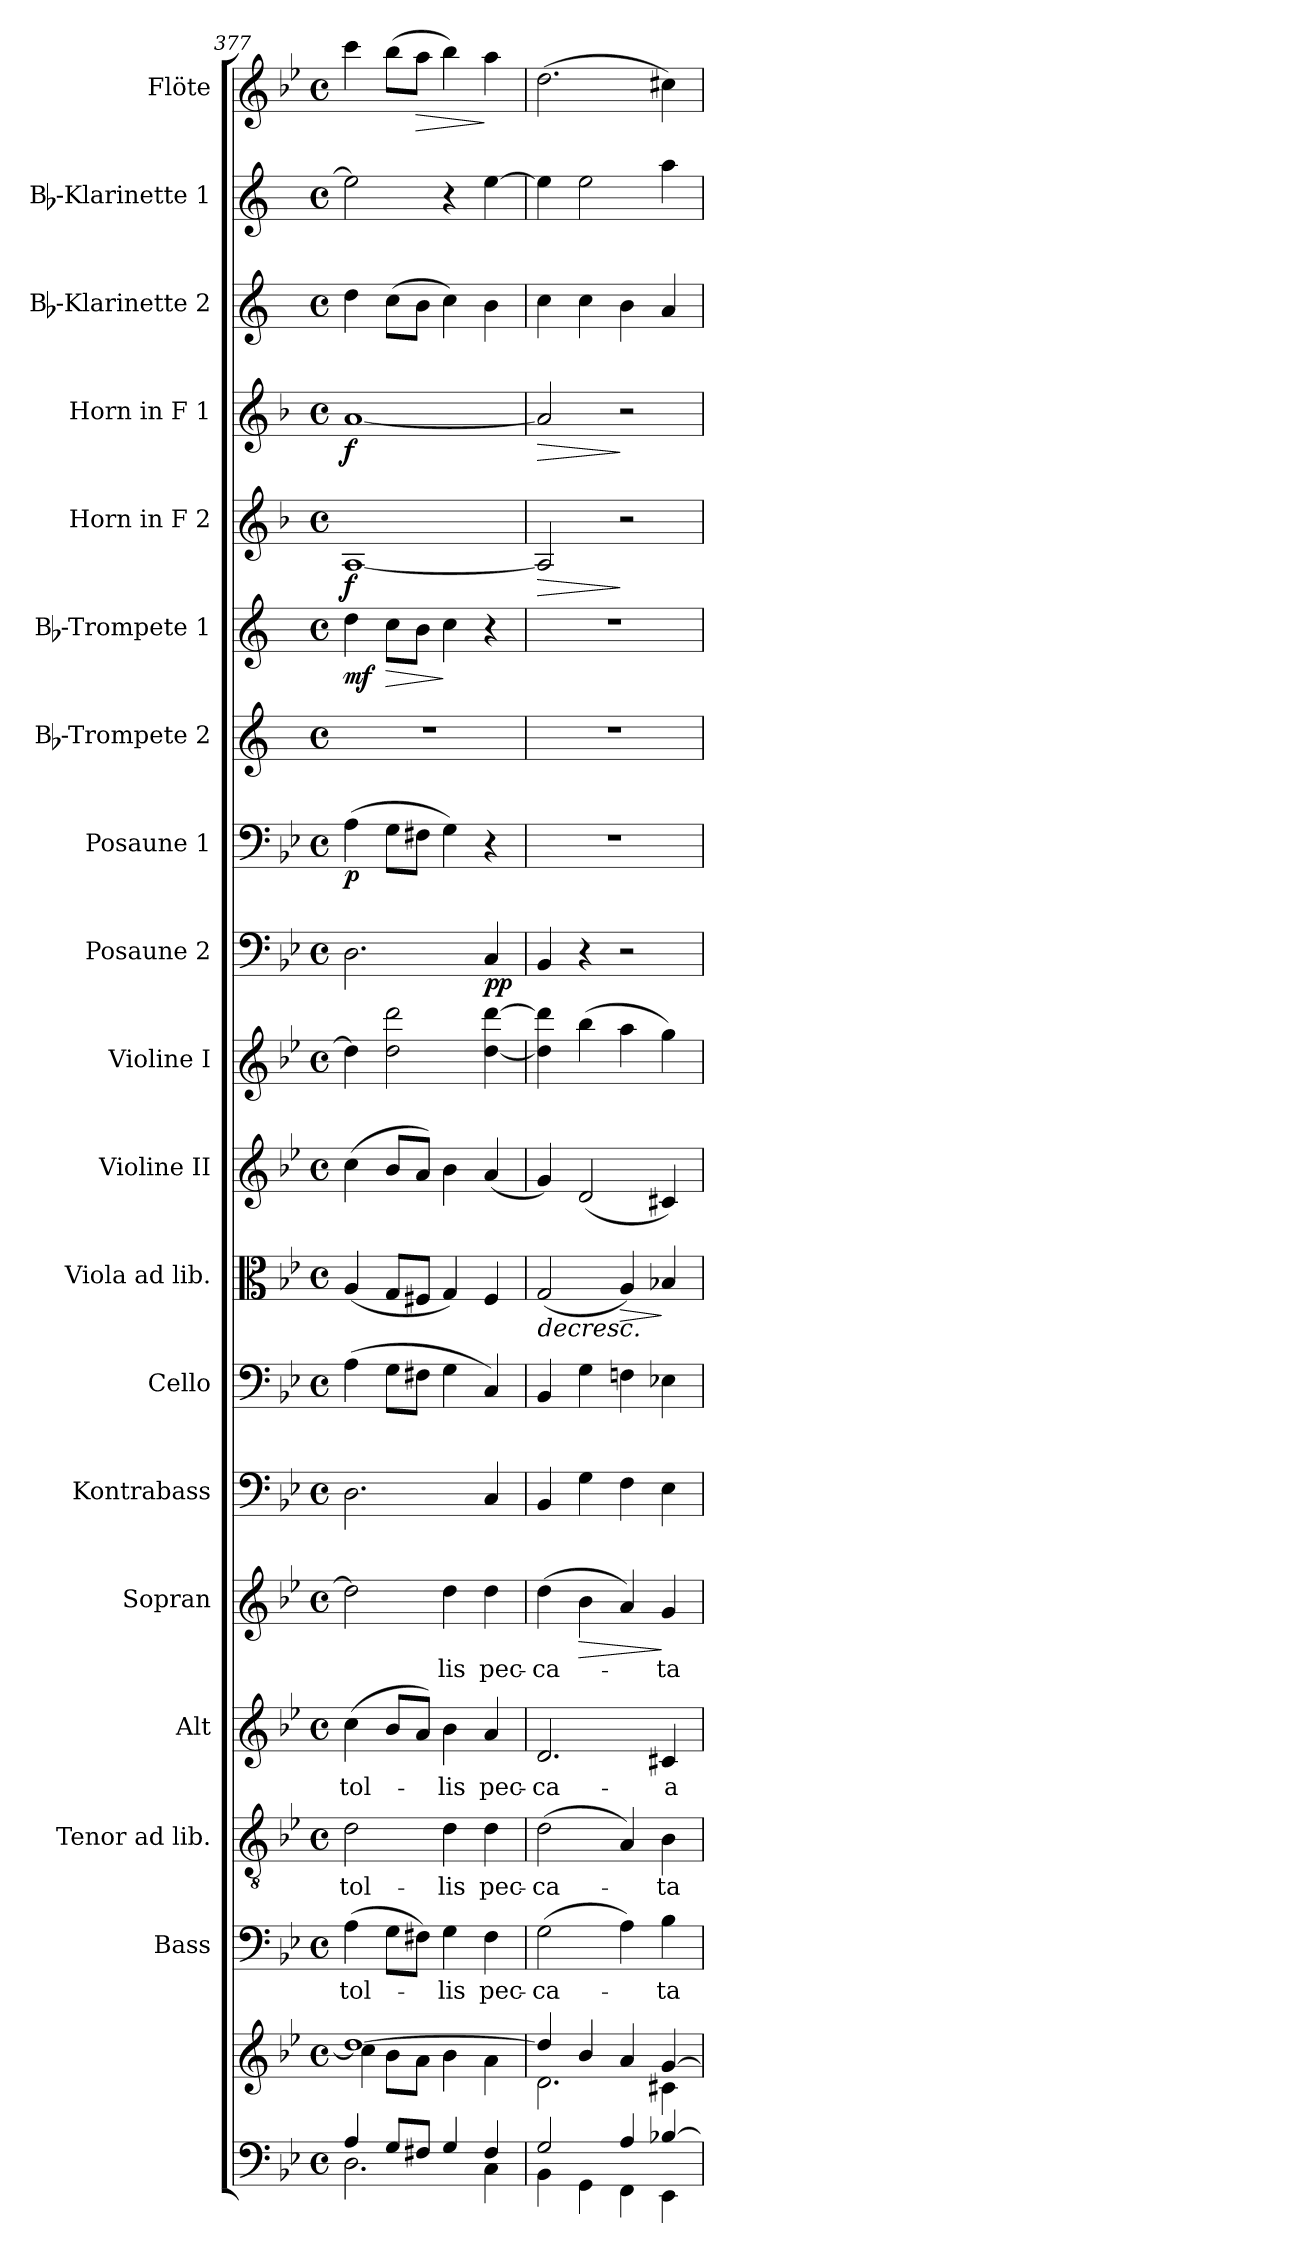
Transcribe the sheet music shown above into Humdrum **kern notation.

**kern	**kern	**kern	**text	**kern	**text	**kern	**text	**kern	**text	**dynam	**kern	**kern	**kern	**dynam	**kern	**kern	**kern	**dynam	**kern	**dynam	**kern	**kern	**dynam	**kern	**dynam	**kern	**dynam	**kern	**kern	**kern	**dynam
*part19	*part19	*part18	*part18	*part17	*part17	*part16	*part16	*part15	*part15	*part15	*part14	*part13	*part12	*part12	*part11	*part10	*part9	*part9	*part8	*part8	*part7	*part6	*part6	*part5	*part5	*part4	*part4	*part3	*part2	*part1	*part1
*staff20	*staff19	*staff18	*staff18	*staff17	*staff17	*staff16	*staff16	*staff15	*staff15	*staff15	*staff14	*staff13	*staff12	*staff12	*staff11	*staff10	*staff9	*staff9	*staff8	*staff8	*staff7	*staff6	*staff6	*staff5	*staff5	*staff4	*staff4	*staff3	*staff2	*staff1	*staff1
*	*	*I"Bass	*	*I"Tenor ad lib.	*	*I"Alt	*	*I"Sopran	*	*	*I"Kontrabass	*I"Cello	*I"Viola ad lib.	*	*I"Violine II	*I"Violine I	*I"Posaune 2	*	*I"Posaune 1	*	*I"Bb-Trompete 2	*I"Bb-Trompete 1	*	*I"Horn in F 2	*	*I"Horn in F 1	*	*I"Bb-Klarinette 2	*I"Bb-Klarinette 1	*I"Flöte	*
*	*	*I'B.	*	*I'T.	*	*I'A.	*	*I'S.	*	*	*I'Kb.	*	*I'Vla.	*	*I'Vl. II	*I'Vl. I	*I'Pos. 2	*	*I'Pos. 1	*	*I'Bb Trp. 2	*I'Bb Trp. 1	*	*	*	*	*	*I'Bb Kl. 2	*I'Bb Kl. 1	*I'Fl.	*
*clefF4	*clefG2	*clefF4	*	*clefGv2	*	*clefG2	*	*clefG2	*	*	*clefF4	*clefF4	*clefC3	*	*clefG2	*clefG2	*clefF4	*	*clefF4	*	*clefG2	*clefG2	*	*clefG2	*	*clefG2	*	*clefG2	*clefG2	*clefG2	*
*	*	*	*	*	*	*	*	*	*	*	*ITrd7c12	*	*	*	*	*	*	*	*	*	*ITrd1c2	*ITrd1c2	*	*ITrd4c7	*	*ITrd4c7	*	*ITrd1c2	*ITrd1c2	*	*
*k[b-e-]	*k[b-e-]	*k[b-e-]	*	*k[b-e-]	*	*k[b-e-]	*	*k[b-e-]	*	*	*k[b-e-]	*k[b-e-]	*k[b-e-]	*	*k[b-e-]	*k[b-e-]	*k[b-e-]	*	*k[b-e-]	*	*k[b-e-]	*k[b-e-]	*	*k[b-e-]	*	*k[b-e-]	*	*k[b-e-]	*k[b-e-]	*k[b-e-]	*
*B-:	*B-:	*B-:	*	*B-:	*	*B-:	*	*B-:	*	*	*B-:	*B-:	*B-:	*	*B-:	*B-:	*B-:	*	*B-:	*	*B-:	*B-:	*	*B-:	*	*B-:	*	*B-:	*B-:	*B-:	*
*M4/4	*M4/4	*M4/4	*	*M4/4	*	*M4/4	*	*M4/4	*	*	*M4/4	*M4/4	*M4/4	*	*M4/4	*M4/4	*M4/4	*	*M4/4	*	*M4/4	*M4/4	*	*M4/4	*	*M4/4	*	*M4/4	*M4/4	*M4/4	*
*met(c)	*met(c)	*met(c)	*	*met(c)	*	*met(c)	*	*met(c)	*	*	*met(c)	*met(c)	*met(c)	*	*met(c)	*met(c)	*met(c)	*	*met(c)	*	*met(c)	*met(c)	*	*met(c)	*	*met(c)	*	*met(c)	*met(c)	*met(c)	*
=377	=377	=377	=377	=377	=377	=377	=377	=377	=377	=377	=377	=377	=377	=377	=377	=377	=377	=377	=377	=377	=377	=377	=377	=377	=377	=377	=377	=377	=377	=377	=377
*^	*^	*	*	*	*	*	*	*	*	*	*	*	*	*	*	*	*	*	*	*	*	*	*	*	*	*	*	*	*	*	*
!	!	!	!	!	!LO:LY:b	!	!LO:LY:b	!	!LO:LY:b	!	!	!	!	!	!	!	!	!	!	!	!	!LO:DY:b	!	!	!LO:DY:b	!	!LO:DY:b	!	!LO:DY:b	!	!	!	!
4A/	2.D\	1dd_	4cc\	(>4A\	tol-	2d\	tol-	(>4cc\	tol-	2dd\]	.	.	2.DD\	(>4A\	(<4A/	.	(>4cc\	4dd\]	2.D\	.	(>4A\	p	1r	4cc\	mf	[1D	f	[1d	f	4cc\	2dd\]	4ccc\	.
!	!	!	!	!	!	!	!	!	!	!	!	!	!	!	!	!	!	!	!	!	!	!	!	!	!LO:HP:b	!	!	!	!	!	!	!	!
8G/L	.	.	8b-\L	8G\L	.	.	.	8b-/L	.	.	.	.	.	8G\L	8G/L	.	8b-/L	2dd\ 2ddd\	.	.	8G\L	.	.	8b-\L	>	.	.	.	.	(>8b-\L	.	(>8bb-\L	.
!	!	!	!	!	!	!	!	!	!	!	!	!	!	!	!	!	!	!	!	!	!	!	!	!	!	!	!	!	!	!	!	!	!LO:HP:b
8F#X/J	.	.	8a\J	8F#X\J)	.	.	.	8a/J)	.	.	.	.	.	8F#X\J	8F#X/J	.	8a/J)	.	.	.	8F#X\J	.	.	8a\J	.	.	.	.	.	8a\J	.	8aa\J	>
!	!	!	!	!	!LO:LY:b	!	!LO:LY:b	!	!LO:LY:b	!	!LO:LY:b	!	!	!	!	!	!	!	!	!	!	!	!	!	!	!	!	!	!	!	!	!	!
4G/	.	.	4b-\	4G\	-lis	4d\	-lis	4b-\	-lis	4dd\	-lis	.	.	4G\	4G/)	.	4b-\	.	.	.	4G\)	.	.	4b-\	]	.	.	.	.	4b-\)	4r	4bb-\)	.
!	!	!	!	!	!LO:LY:b	!	!LO:LY:b	!	!LO:LY:b	!	!LO:LY:b	!	!	!	!	!	!	!	!	!LO:DY:b	!	!	!	!	!	!	!	!	!	!	!	!	!
4F#/	4C\	.	4a\	4F#\	pec-	4d\	pec-	4a/	pec-	4dd\	pec-	.	4CC/	4C/)	4F#/	.	(<4a/	[4dd\ [4ddd\	4C/	pp	4r	.	.	4r	.	.	.	.	.	4a\	[4dd\	4aa\	]
=378	=378	=378	=378	=378	=378	=378	=378	=378	=378	=378	=378	=378	=378	=378	=378	=378	=378	=378	=378	=378	=378	=378	=378	=378	=378	=378	=378	=378	=378	=378	=378	=378	=378
!	!	!	!	!	!LO:LY:b	!	!LO:LY:b	!	!LO:LY:b	!	!LO:LY:b	!	!	!	!	!LO:HP:b	!	!	!	!	!	!	!	!	!	!	!LO:HP:b	!	!LO:HP:b	!	!	!	!
2G/	4BB-\	4dd/]	2.d\	(>2G\	-ca-	(>2d\	-ca-	2.d/	-ca-	(>4dd\	-ca-	.	4BBB-/	4BB-/	(<2G/	>	4g/)	4dd\] 4ddd\]	4BB-/	.	1r	.	1r	1r	.	2D/]	>	2d/]	>	4b-\	4dd\]	(>2.dd\	.
!	!	!	!	!	!	!	!	!	!	!	!	!LO:HP:b	!	!	!	!	!	!	!	!	!	!	!	!	!	!	!	!	!	!	!	!	!
.	4GG\	4b-/	.	.	.	.	.	.	.	4b-\	.	>	4GG\	4G\	.	.	(<2d/	(>4bb-\	4r	.	.	.	.	.	.	.	.	.	.	4b-\	2dd\	.	.
!	!	!	!	!	!	!	!	!	!	!	!	!	!	!	!	!LO:HP:b	!	!	!	!	!	!	!	!	!	!	!	!	!	!	!	!	!
4A/	4FF\	4a/	.	4A\)	.	4A/)	.	.	.	4a/)	.	.	4FF\	4Fn\	4A/)	>	.	4aa\	2r	.	.	.	.	.	.	2r	]	2r	]	4a\	.	.	.
!	!	!	!	!	!LO:LY:b	!	!LO:LY:b	!	!LO:LY:b	!	!LO:LY:b	!	!	!	!	!	!	!	!	!	!	!	!	!	!	!	!	!	!	!	!	!	!
[>4B-X/	4EE-\	[>4g/	4c#X\	4B-\	-ta	4B-\	-ta	4c#X/	-a	4g/	-ta	]	4EE-\	4E-X\	4B-X/	]	4c#X/)	4gg\)	.	.	.	.	.	.	.	.	.	.	.	4g/	4gg\	4cc#X\)	.
*v	*v	*	*	*	*	*	*	*	*	*	*	*	*	*	*	*	*	*	*	*	*	*	*	*	*	*	*	*	*	*	*	*	*
*	*v	*v	*	*	*	*	*	*	*	*	*	*	*	*	*	*	*	*	*	*	*	*	*	*	*	*	*	*	*	*	*	*
.	.	.	.	.	.	.	.	.	.	.	.	.	.	]	.	.	.	.	.	.	.	.	.	.	.	.	.	.	.	.	.
=	=	=	=	=	=	=	=	=	=	=	=	=	=	=	=	=	=	=	=	=	=	=	=	=	=	=	=	=	=	=	=
*-	*-	*-	*-	*-	*-	*-	*-	*-	*-	*-	*-	*-	*-	*-	*-	*-	*-	*-	*-	*-	*-	*-	*-	*-	*-	*-	*-	*-	*-	*-	*-
